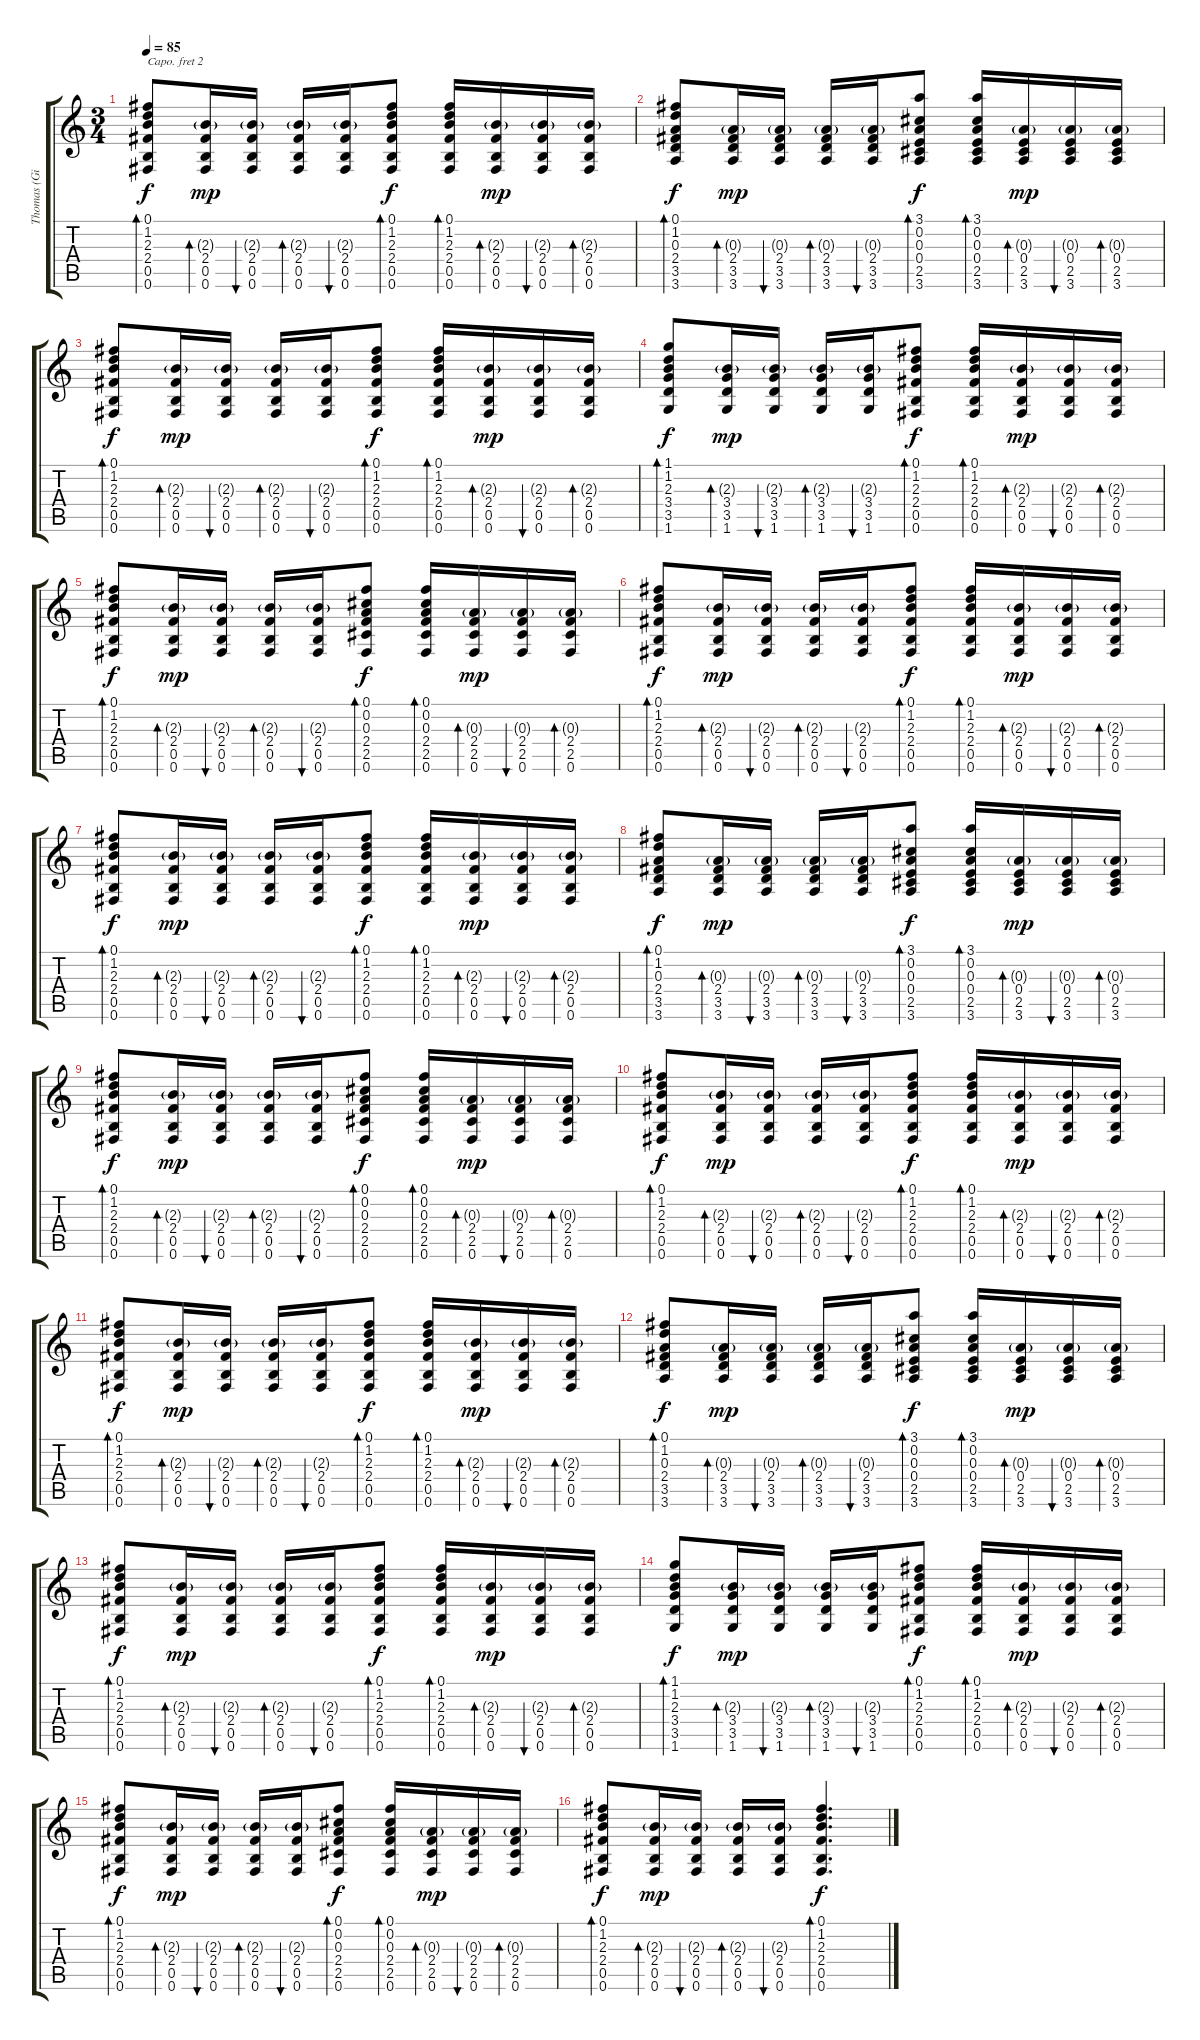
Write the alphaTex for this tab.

\track ("Thomas (Gitarre)" "Thomas (Gi") {instrument acousticguitarnylon}
\staff {score tabs}
\capo 2
\tuning (E4 B3 G3 D3 A2 E2) {hide}
\ts (3 4)
\tempo 85
\clef g2
\ks c
(0.1 1.2 2.3 2.4 0.5 0.6).8{bd 30 dy f} (2.3{g} 2.4 0.5 0.6).16{bd 30 dy mp} (2.3{g} 2.4 0.5 0.6).16{bu 30} (2.3{g} 2.4 0.5 0.6).16{bd 30} (2.3{g} 2.4 0.5 0.6).16{bu 30} (0.1 1.2 2.3 2.4 0.5 0.6).8{bd 30 dy f} (0.1 1.2 2.3 2.4 0.5 0.6).16{bd 30} (2.3{g} 2.4 0.5 0.6).16{bd 30 dy mp} (2.3{g} 2.4 0.5 0.6).16{bu 30} (2.3{g} 2.4 0.5 0.6).16{bd 30} |
(0.1 1.2 0.3 2.4 3.5 3.6).8{bd 30 dy f} (0.3{g} 2.4 3.5 3.6).16{bd 30 dy mp} (0.3{g} 2.4 3.5 3.6).16{bu 30} (0.3{g} 2.4 3.5 3.6).16{bd 30} (0.3{g} 2.4 3.5 3.6).16{bu 30} (3.1 0.2 0.3 0.4 2.5 3.6).8{bd 30 dy f} (3.1 0.2 0.3 0.4 2.5 3.6).16{bd 30} (0.3{g} 0.4 2.5 3.6).16{bd 30 dy mp} (0.3{g} 0.4 2.5 3.6).16{bu 30} (0.3{g} 0.4 2.5 3.6).16{bd 30} |
(0.1 1.2 2.3 2.4 0.5 0.6).8{bd 30 dy f} (2.3{g} 2.4 0.5 0.6).16{bd 30 dy mp} (2.3{g} 2.4 0.5 0.6).16{bu 30} (2.3{g} 2.4 0.5 0.6).16{bd 30} (2.3{g} 2.4 0.5 0.6).16{bu 30} (0.1 1.2 2.3 2.4 0.5 0.6).8{bd 30 dy f} (0.1 1.2 2.3 2.4 0.5 0.6).16{bd 30} (2.3{g} 2.4 0.5 0.6).16{bd 30 dy mp} (2.3{g} 2.4 0.5 0.6).16{bu 30} (2.3{g} 2.4 0.5 0.6).16{bd 30} |
(1.1 1.2 2.3 3.4 3.5 1.6).8{bd 30 dy f} (2.3{g} 3.4 3.5 1.6).16{bd 30 dy mp} (2.3{g} 3.4 3.5 1.6).16{bu 30} (2.3{g} 3.4 3.5 1.6).16{bd 30} (2.3{g} 3.4 3.5 1.6).16{bu 30} (0.1 1.2 2.3 2.4 0.5 0.6).8{bd 30 dy f} (0.1 1.2 2.3 2.4 0.5 0.6).16{bd 30} (2.3{g} 2.4 0.5 0.6).16{bd 30 dy mp} (2.3{g} 2.4 0.5 0.6).16{bu 30} (2.3{g} 2.4 0.5 0.6).16{bd 30} |
(0.1 1.2 2.3 2.4 0.5 0.6).8{bd 30 dy f} (2.3{g} 2.4 0.5 0.6).16{bd 30 dy mp} (2.3{g} 2.4 0.5 0.6).16{bu 30} (2.3{g} 2.4 0.5 0.6).16{bd 30} (2.3{g} 2.4 0.5 0.6).16{bu 30} (0.1 0.2 0.3 2.4 2.5 0.6).8{bd 30 dy f} (0.1 0.2 0.3 2.4 2.5 0.6).16{bd 30} (0.3{g} 2.4 2.5 0.6).16{bd 30 dy mp} (0.3{g} 2.4 2.5 0.6).16{bu 30} (0.3{g} 2.4 2.5 0.6).16{bd 30} |
(0.1 1.2 2.3 2.4 0.5 0.6).8{bd 30 dy f} (2.3{g} 2.4 0.5 0.6).16{bd 30 dy mp} (2.3{g} 2.4 0.5 0.6).16{bu 30} (2.3{g} 2.4 0.5 0.6).16{bd 30} (2.3{g} 2.4 0.5 0.6).16{bu 30} (0.1 1.2 2.3 2.4 0.5 0.6).8{bd 30 dy f} (0.1 1.2 2.3 2.4 0.5 0.6).16{bd 30} (2.3{g} 2.4 0.5 0.6).16{bd 30 dy mp} (2.3{g} 2.4 0.5 0.6).16{bu 30} (2.3{g} 2.4 0.5 0.6).16{bd 30} |
(0.1 1.2 2.3 2.4 0.5 0.6).8{bd 30 dy f} (2.3{g} 2.4 0.5 0.6).16{bd 30 dy mp} (2.3{g} 2.4 0.5 0.6).16{bu 30} (2.3{g} 2.4 0.5 0.6).16{bd 30} (2.3{g} 2.4 0.5 0.6).16{bu 30} (0.1 1.2 2.3 2.4 0.5 0.6).8{bd 30 dy f} (0.1 1.2 2.3 2.4 0.5 0.6).16{bd 30} (2.3{g} 2.4 0.5 0.6).16{bd 30 dy mp} (2.3{g} 2.4 0.5 0.6).16{bu 30} (2.3{g} 2.4 0.5 0.6).16{bd 30} |
(0.1 1.2 0.3 2.4 3.5 3.6).8{bd 30 dy f} (0.3{g} 2.4 3.5 3.6).16{bd 30 dy mp} (0.3{g} 2.4 3.5 3.6).16{bu 30} (0.3{g} 2.4 3.5 3.6).16{bd 30} (0.3{g} 2.4 3.5 3.6).16{bu 30} (3.1 0.2 0.3 0.4 2.5 3.6).8{bd 30 dy f} (3.1 0.2 0.3 0.4 2.5 3.6).16{bd 30} (0.3{g} 0.4 2.5 3.6).16{bd 30 dy mp} (0.3{g} 0.4 2.5 3.6).16{bu 30} (0.3{g} 0.4 2.5 3.6).16{bd 30} |
(0.1 1.2 2.3 2.4 0.5 0.6).8{bd 30 dy f} (2.3{g} 2.4 0.5 0.6).16{bd 30 dy mp} (2.3{g} 2.4 0.5 0.6).16{bu 30} (2.3{g} 2.4 0.5 0.6).16{bd 30} (2.3{g} 2.4 0.5 0.6).16{bu 30} (0.1 0.2 0.3 2.4 2.5 0.6).8{bd 30 dy f} (0.1 0.2 0.3 2.4 2.5 0.6).16{bd 30} (0.3{g} 2.4 2.5 0.6).16{bd 30 dy mp} (0.3{g} 2.4 2.5 0.6).16{bu 30} (0.3{g} 2.4 2.5 0.6).16{bd 30} |
(0.1 1.2 2.3 2.4 0.5 0.6).8{bd 30 dy f} (2.3{g} 2.4 0.5 0.6).16{bd 30 dy mp} (2.3{g} 2.4 0.5 0.6).16{bu 30} (2.3{g} 2.4 0.5 0.6).16{bd 30} (2.3{g} 2.4 0.5 0.6).16{bu 30} (0.1 1.2 2.3 2.4 0.5 0.6).8{bd 30 dy f} (0.1 1.2 2.3 2.4 0.5 0.6).16{bd 30} (2.3{g} 2.4 0.5 0.6).16{bd 30 dy mp} (2.3{g} 2.4 0.5 0.6).16{bu 30} (2.3{g} 2.4 0.5 0.6).16{bd 30} |
(0.1 1.2 2.3 2.4 0.5 0.6).8{bd 30 dy f} (2.3{g} 2.4 0.5 0.6).16{bd 30 dy mp} (2.3{g} 2.4 0.5 0.6).16{bu 30} (2.3{g} 2.4 0.5 0.6).16{bd 30} (2.3{g} 2.4 0.5 0.6).16{bu 30} (0.1 1.2 2.3 2.4 0.5 0.6).8{bd 30 dy f} (0.1 1.2 2.3 2.4 0.5 0.6).16{bd 30} (2.3{g} 2.4 0.5 0.6).16{bd 30 dy mp} (2.3{g} 2.4 0.5 0.6).16{bu 30} (2.3{g} 2.4 0.5 0.6).16{bd 30} |
(0.1 1.2 0.3 2.4 3.5 3.6).8{bd 30 dy f} (0.3{g} 2.4 3.5 3.6).16{bd 30 dy mp} (0.3{g} 2.4 3.5 3.6).16{bu 30} (0.3{g} 2.4 3.5 3.6).16{bd 30} (0.3{g} 2.4 3.5 3.6).16{bu 30} (3.1 0.2 0.3 0.4 2.5 3.6).8{bd 30 dy f} (3.1 0.2 0.3 0.4 2.5 3.6).16{bd 30} (0.3{g} 0.4 2.5 3.6).16{bd 30 dy mp} (0.3{g} 0.4 2.5 3.6).16{bu 30} (0.3{g} 0.4 2.5 3.6).16{bd 30} |
(0.1 1.2 2.3 2.4 0.5 0.6).8{bd 30 dy f} (2.3{g} 2.4 0.5 0.6).16{bd 30 dy mp} (2.3{g} 2.4 0.5 0.6).16{bu 30} (2.3{g} 2.4 0.5 0.6).16{bd 30} (2.3{g} 2.4 0.5 0.6).16{bu 30} (0.1 1.2 2.3 2.4 0.5 0.6).8{bd 30 dy f} (0.1 1.2 2.3 2.4 0.5 0.6).16{bd 30} (2.3{g} 2.4 0.5 0.6).16{bd 30 dy mp} (2.3{g} 2.4 0.5 0.6).16{bu 30} (2.3{g} 2.4 0.5 0.6).16{bd 30} |
(1.1 1.2 2.3 3.4 3.5 1.6).8{bd 30 dy f} (2.3{g} 3.4 3.5 1.6).16{bd 30 dy mp} (2.3{g} 3.4 3.5 1.6).16{bu 30} (2.3{g} 3.4 3.5 1.6).16{bd 30} (2.3{g} 3.4 3.5 1.6).16{bu 30} (0.1 1.2 2.3 2.4 0.5 0.6).8{bd 30 dy f} (0.1 1.2 2.3 2.4 0.5 0.6).16{bd 30} (2.3{g} 2.4 0.5 0.6).16{bd 30 dy mp} (2.3{g} 2.4 0.5 0.6).16{bu 30} (2.3{g} 2.4 0.5 0.6).16{bd 30} |
(0.1 1.2 2.3 2.4 0.5 0.6).8{bd 30 dy f} (2.3{g} 2.4 0.5 0.6).16{bd 30 dy mp} (2.3{g} 2.4 0.5 0.6).16{bu 30} (2.3{g} 2.4 0.5 0.6).16{bd 30} (2.3{g} 2.4 0.5 0.6).16{bu 30} (0.1 0.2 0.3 2.4 2.5 0.6).8{bd 30 dy f} (0.1 0.2 0.3 2.4 2.5 0.6).16{bd 30} (0.3{g} 2.4 2.5 0.6).16{bd 30 dy mp} (0.3{g} 2.4 2.5 0.6).16{bu 30} (0.3{g} 2.4 2.5 0.6).16{bd 30} |
(0.1 1.2 2.3 2.4 0.5 0.6).8{bd 30 dy f} (2.3{g} 2.4 0.5 0.6).16{bd 30 dy mp} (2.3{g} 2.4 0.5 0.6).16{bu 30} (2.3{g} 2.4 0.5 0.6).16{bd 30} (2.3{g} 2.4 0.5 0.6).16{bu 30} (0.1 1.2 2.3 2.4 0.5 0.6).4{d bd 30 dy f}
